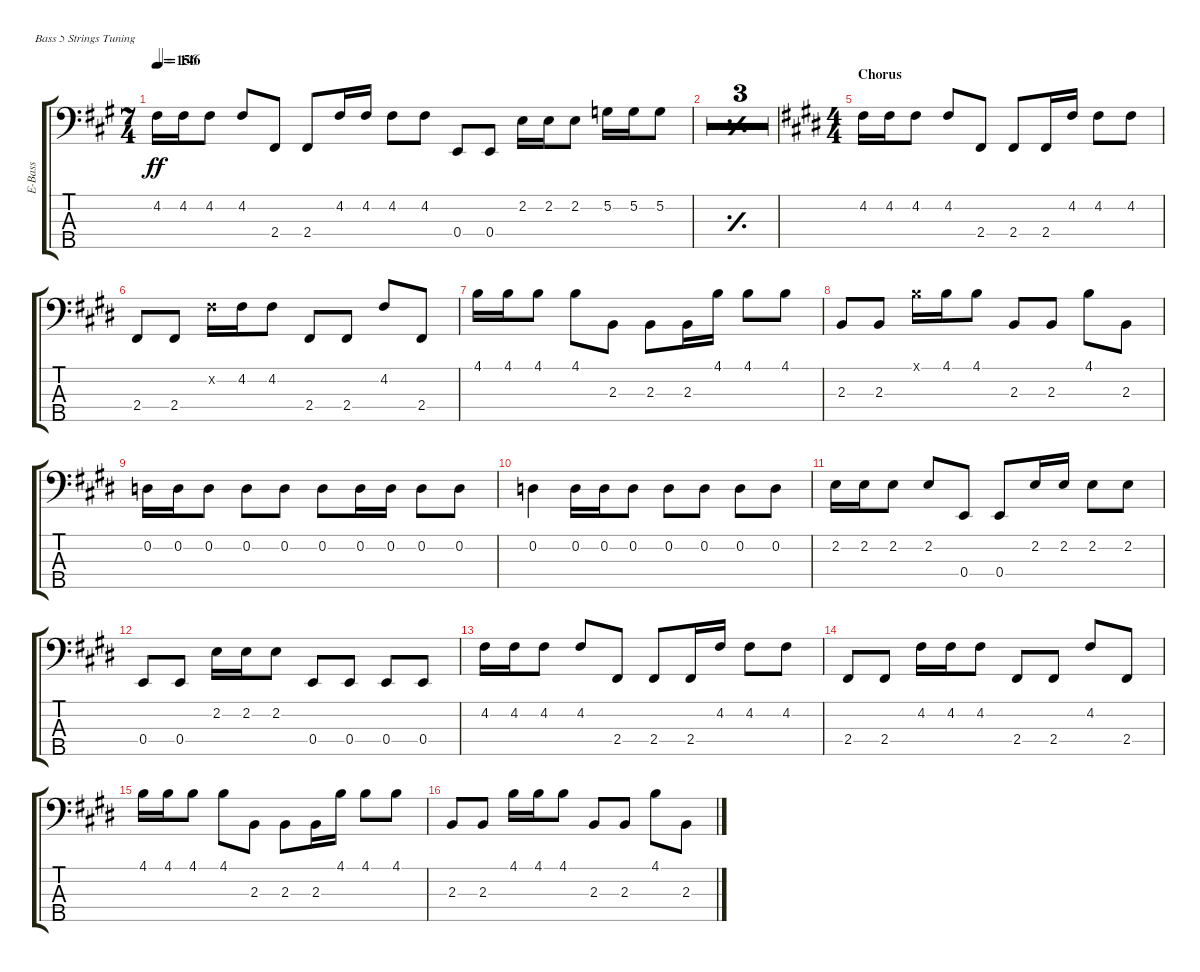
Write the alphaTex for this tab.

\defaultSystemsLayout 4
\bracketExtendMode groupsimilarinstruments
\otherSystemsTrackNameOrientation horizontal
\track ("Electric Bass" "E-Bass") {multiBarRest instrument electricbassfinger}
\staff {score tabs}
\tuning (G2 D2 A1 E1 B0)
\ts (7 4)
\beaming (8 2 2 2 2 2 2 2)
\tempo 156
\tempo (146 0.00625)
\clef f4
\ks a
4.2{acc #}.16{dy ff} 4.2{acc #}.16 4.2{acc #}.8 4.2{acc #}.8 2.4{acc #}.8 2.4{acc #}.8 4.2{acc #}.16 4.2{acc #}.16 4.2{acc #}.8 4.2{acc #}.8 0.4{acc forcenatural}.8 0.4{acc forcenatural}.8 2.2{acc forcenatural}.16 2.2{acc forcenatural}.16 2.2{acc forcenatural}.8 5.2{acc forcenatural}.16 5.2{acc forcenatural}.16 5.2{acc forcenatural}.8 |
\simile simple
|
|
|
\ts (4 4)
\beaming (8 2 2 2 2 2 2 2)
\section ("" "Chorus")
\simile none
\ks e
4.2{acc #}.16 4.2{acc #}.16 4.2{acc #}.8 4.2{acc #}.8 2.4{acc #}.8 2.4{acc #}.8 2.4{acc #}.16 4.2{acc #}.16 4.2{acc #}.8 4.2{acc #}.8 |
2.4{acc #}.8 2.4{acc #}.8 4.2{x acc #}.16 4.2{acc #}.16 4.2{acc #}.8 2.4{acc #}.8 2.4{acc #}.8 4.2{acc #}.8 2.4{acc #}.8 |
4.1{acc forcenatural}.16 4.1{acc forcenatural}.16 4.1{acc forcenatural}.8 4.1{acc forcenatural}.8 2.3{acc forcenatural}.8 2.3{acc forcenatural}.8 2.3{acc forcenatural}.16 4.1{acc forcenatural}.16 4.1{acc forcenatural}.8 4.1{acc forcenatural}.8 |
2.3{acc forcenatural}.8 2.3{acc forcenatural}.8 4.1{x acc forcenatural}.16 4.1{acc forcenatural}.16 4.1{acc forcenatural}.8 2.3{acc forcenatural}.8 2.3{acc forcenatural}.8 4.1{acc forcenatural}.8 2.3{acc forcenatural}.8 |
0.2{acc forcenatural}.16 0.2{acc forcenatural}.16 0.2{acc forcenatural}.8 0.2{acc forcenatural}.8 0.2{acc forcenatural}.8 0.2{acc forcenatural}.8 0.2{acc forcenatural}.16 0.2{acc forcenatural}.16 0.2{acc forcenatural}.8 0.2{acc forcenatural}.8 |
0.2{acc forcenatural}.4 0.2{acc forcenatural}.16 0.2{acc forcenatural}.16 0.2{acc forcenatural}.8 0.2{acc forcenatural}.8 0.2{acc forcenatural}.8 0.2{acc forcenatural}.8 0.2{acc forcenatural}.8 |
2.2{acc forcenatural}.16 2.2{acc forcenatural}.16 2.2{acc forcenatural}.8 2.2{acc forcenatural}.8 0.4{acc forcenatural}.8 0.4{acc forcenatural}.8 2.2{acc forcenatural}.16 2.2{acc forcenatural}.16 2.2{acc forcenatural}.8 2.2{acc forcenatural}.8 |
0.4{acc forcenatural}.8 0.4{acc forcenatural}.8 2.2{acc forcenatural}.16 2.2{acc forcenatural}.16 2.2{acc forcenatural}.8 0.4{acc forcenatural}.8 0.4{acc forcenatural}.8 0.4{acc forcenatural}.8 0.4{acc forcenatural}.8 |
4.2{acc #}.16 4.2{acc #}.16 4.2{acc #}.8 4.2{acc #}.8 2.4{acc #}.8 2.4{acc #}.8 2.4{acc #}.16 4.2{acc #}.16 4.2{acc #}.8 4.2{acc #}.8 |
2.4{acc #}.8 2.4{acc #}.8 4.2{acc #}.16 4.2{acc #}.16 4.2{acc #}.8 2.4{acc #}.8 2.4{acc #}.8 4.2{acc #}.8 2.4{acc #}.8 |
4.1{acc forcenatural}.16 4.1{acc forcenatural}.16 4.1{acc forcenatural}.8 4.1{acc forcenatural}.8 2.3{acc forcenatural}.8 2.3{acc forcenatural}.8 2.3{acc forcenatural}.16 4.1{acc forcenatural}.16 4.1{acc forcenatural}.8 4.1{acc forcenatural}.8 |
2.3{acc forcenatural}.8 2.3{acc forcenatural}.8 4.1{acc forcenatural}.16 4.1{acc forcenatural}.16 4.1{acc forcenatural}.8 2.3{acc forcenatural}.8 2.3{acc forcenatural}.8 4.1{acc forcenatural}.8 2.3{acc forcenatural}.8
